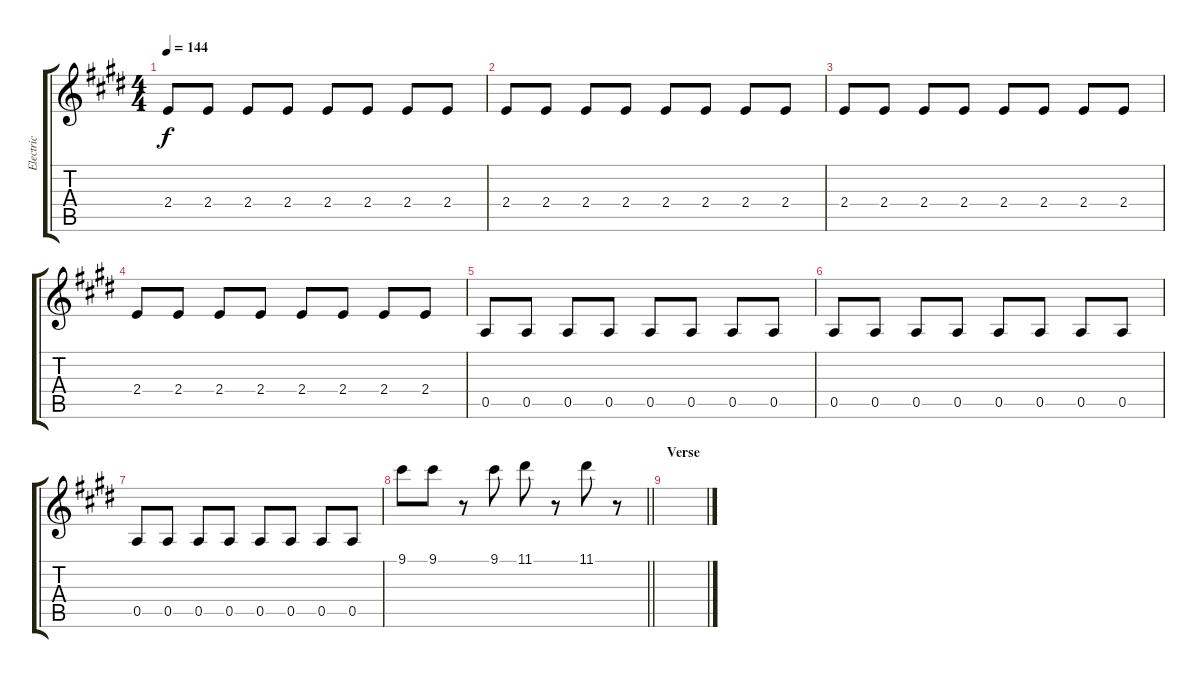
\track ("Electric" "Electric") {instrument electricguitarjazz}
\staff {score tabs}
\tuning (E4 B3 G3 D3 A2 E2) {hide}
\ts (4 4)
\tempo 144
\clef g2
\ks e
2.4.8{dy f} 2.4.8 2.4.8 2.4.8 2.4.8 2.4.8 2.4.8 2.4.8 |
2.4.8 2.4.8 2.4.8 2.4.8 2.4.8 2.4.8 2.4.8 2.4.8 |
2.4.8 2.4.8 2.4.8 2.4.8 2.4.8 2.4.8 2.4.8 2.4.8 |
2.4.8 2.4.8 2.4.8 2.4.8 2.4.8 2.4.8 2.4.8 2.4.8 |
0.5.8 0.5.8 0.5.8 0.5.8 0.5.8 0.5.8 0.5.8 0.5.8 |
0.5.8 0.5.8 0.5.8 0.5.8 0.5.8 0.5.8 0.5.8 0.5.8 |
0.5.8 0.5.8 0.5.8 0.5.8 0.5.8 0.5.8 0.5.8 0.5.8 |
\barLineRight lightlight
9.1.8 9.1.8 r.8 9.1.8 11.1.8 r.8 11.1.8 r.8 |
\section ("" "Verse")
